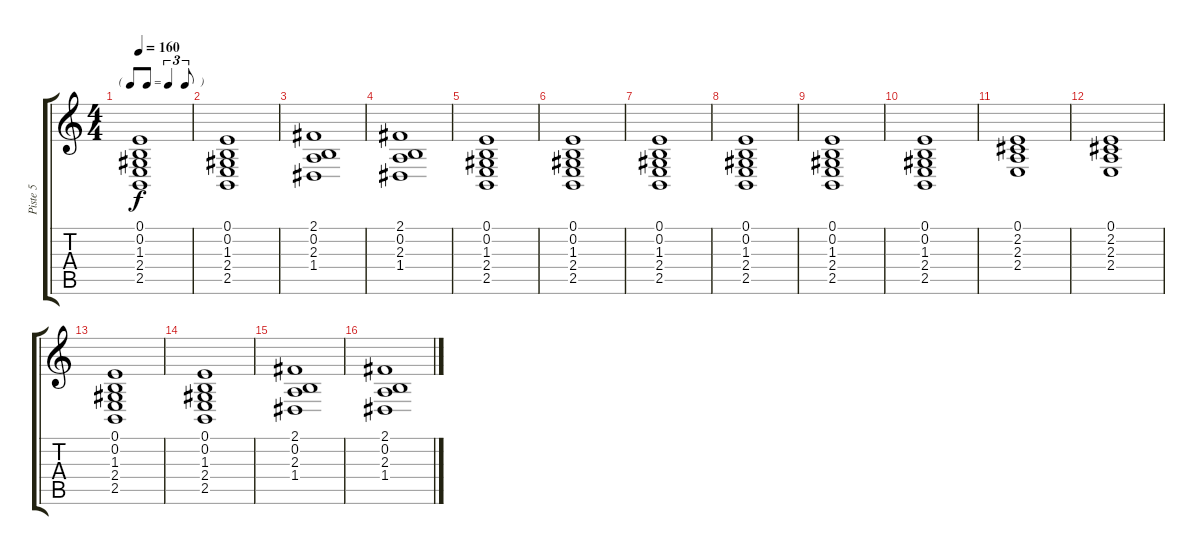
\track ("Piste 5" "Piste 5") {instrument stringensemble1}
\staff {score tabs}
\tuning (E4 B3 G3 D3 A2 E2) {hide}
\ts (4 4)
\tf triplet8th
\tempo 160
\clef g2
\ks c
(0.1 0.2 1.3 2.4 2.5).1{dy f} |
(0.1 0.2 1.3 2.4 2.5).1 |
(2.1 0.2 2.3 1.4).1 |
(2.1 0.2 2.3 1.4).1 |
(0.1 0.2 1.3 2.4 2.5).1 |
(0.1 0.2 1.3 2.4 2.5).1 |
(0.1 0.2 1.3 2.4 2.5).1 |
(0.1 0.2 1.3 2.4 2.5).1 |
(0.1 0.2 1.3 2.4 2.5).1 |
(0.1 0.2 1.3 2.4 2.5).1 |
(0.1 2.2 2.3 2.4).1 |
(0.1 2.2 2.3 2.4).1 |
(0.1 0.2 1.3 2.4 2.5).1 |
(0.1 0.2 1.3 2.4 2.5).1 |
(2.1 0.2 2.3 1.4).1 |
(2.1 0.2 2.3 1.4).1
